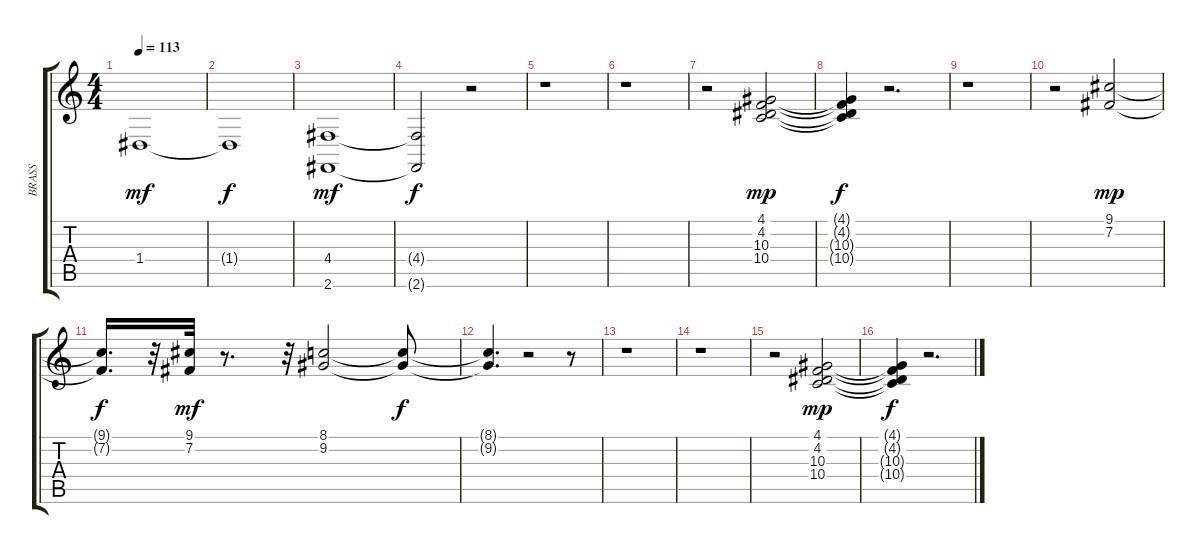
\track ("BRASS" "BRASS") {instrument lead2sawtooth}
\staff {score tabs}
\tuning (E4 B3 G3 D3 A2 E2) {hide}
\ts (4 4)
\tempo 113
\clef g2
\ks c
1.4.1{dy mf} |
1.4{t}.1{dy f} |
(4.4 2.6).1{dy mf} |
(4.4{t} 2.6{t}).2{dy f} r.2 |
r.1 |
r.1 |
r.2 (4.1 4.2 10.3 10.4).2{dy mp} |
(4.1{t} 4.2{t} 10.3{t} 10.4{t}).4{dy f} r.2{d} |
r.1 |
r.2 (9.1 7.2).2{dy mp} |
(9.1{t} 7.2{t}).16{d dy f} r.32 (9.1 7.2).32{dy mf} r.8{d} r.32 (8.1 9.2).2 (8.1{t} 9.2{t}).8{dy f} |
(8.1{t} 9.2{t}).4{d} r.2 r.8 |
r.1 |
r.1 |
r.2 (4.1 4.2 10.3 10.4).2{dy mp} |
(4.1{t} 4.2{t} 10.3{t} 10.4{t}).4{dy f} r.2{d}
